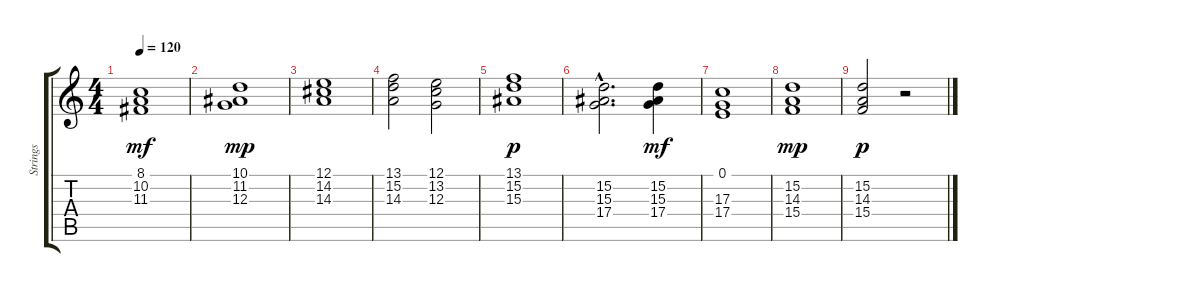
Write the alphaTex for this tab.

\track ("Strings" "Strings") {instrument stringensemble1}
\staff {score tabs}
\tuning (E4 B3 G3 D3 A2 E2) {hide}
\ts (4 4)
\tempo 120
\clef g2
\ks c
(8.1 10.2 11.3).1{dy mf} |
(10.1 11.2 12.3).1{dy mp} |
(12.1 14.2 14.3).1 |
(13.1 15.2 14.3).2 (12.1 13.2 12.3).2 |
(13.1 15.2 15.3).1{dy p} |
(15.2{hac} 15.3{hac} 17.4{hac}).2{d} (15.2 15.3 17.4).4{dy mf} |
(0.1 17.3 17.4).1 |
(15.2 14.3 15.4).1{dy mp} |
(15.2 14.3 15.4).2{dy p} r.2
